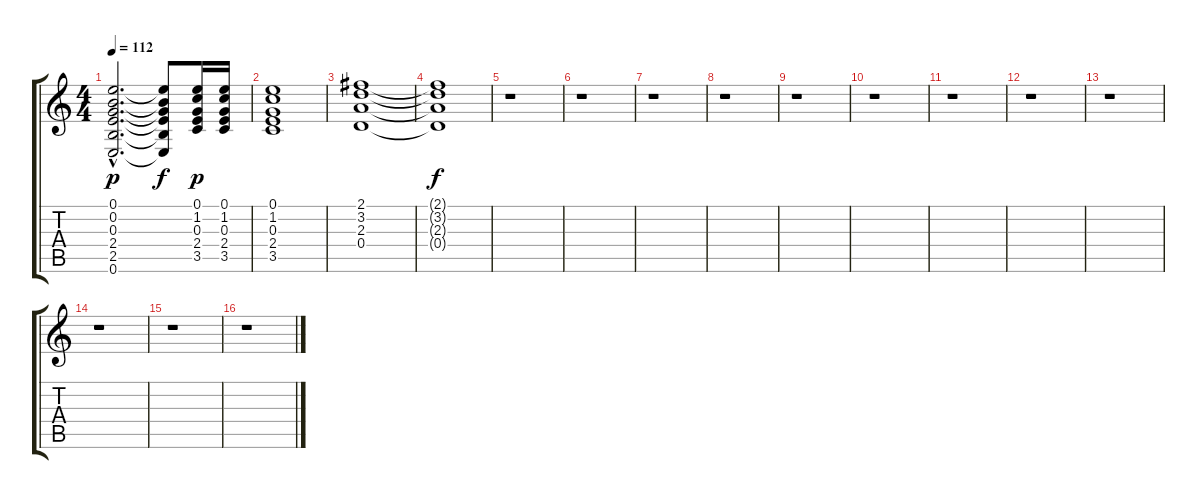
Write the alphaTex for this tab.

\track "" {instrument electricguitarclean}
\staff {score tabs}
\tuning (E4 B3 G3 D3 A2 E2) {hide}
\ts (4 4)
\tempo 112
\clef g2
\ks c
(0.1{hac} 0.2{hac} 0.3{hac} 2.4{hac} 2.5{hac} 0.6{hac}).2{d dy p} (0.1{t} 0.2{t} 0.3{t} 2.4{t} 2.5{t} 0.6{t}).8{dy f} (0.1 1.2 0.3 2.4 3.5).16{dy p} (0.1 1.2 0.3 2.4 3.5).16 |
(0.1 1.2 0.3 2.4 3.5).1 |
(2.1 3.2 2.3 0.4).1 |
(2.1{t} 3.2{t} 2.3{t} 0.4{t}).1{dy f} |
r.1 |
r.1 |
r.1 |
r.1 |
r.1 |
r.1 |
r.1 |
r.1 |
r.1 |
r.1 |
r.1 |
r.1
